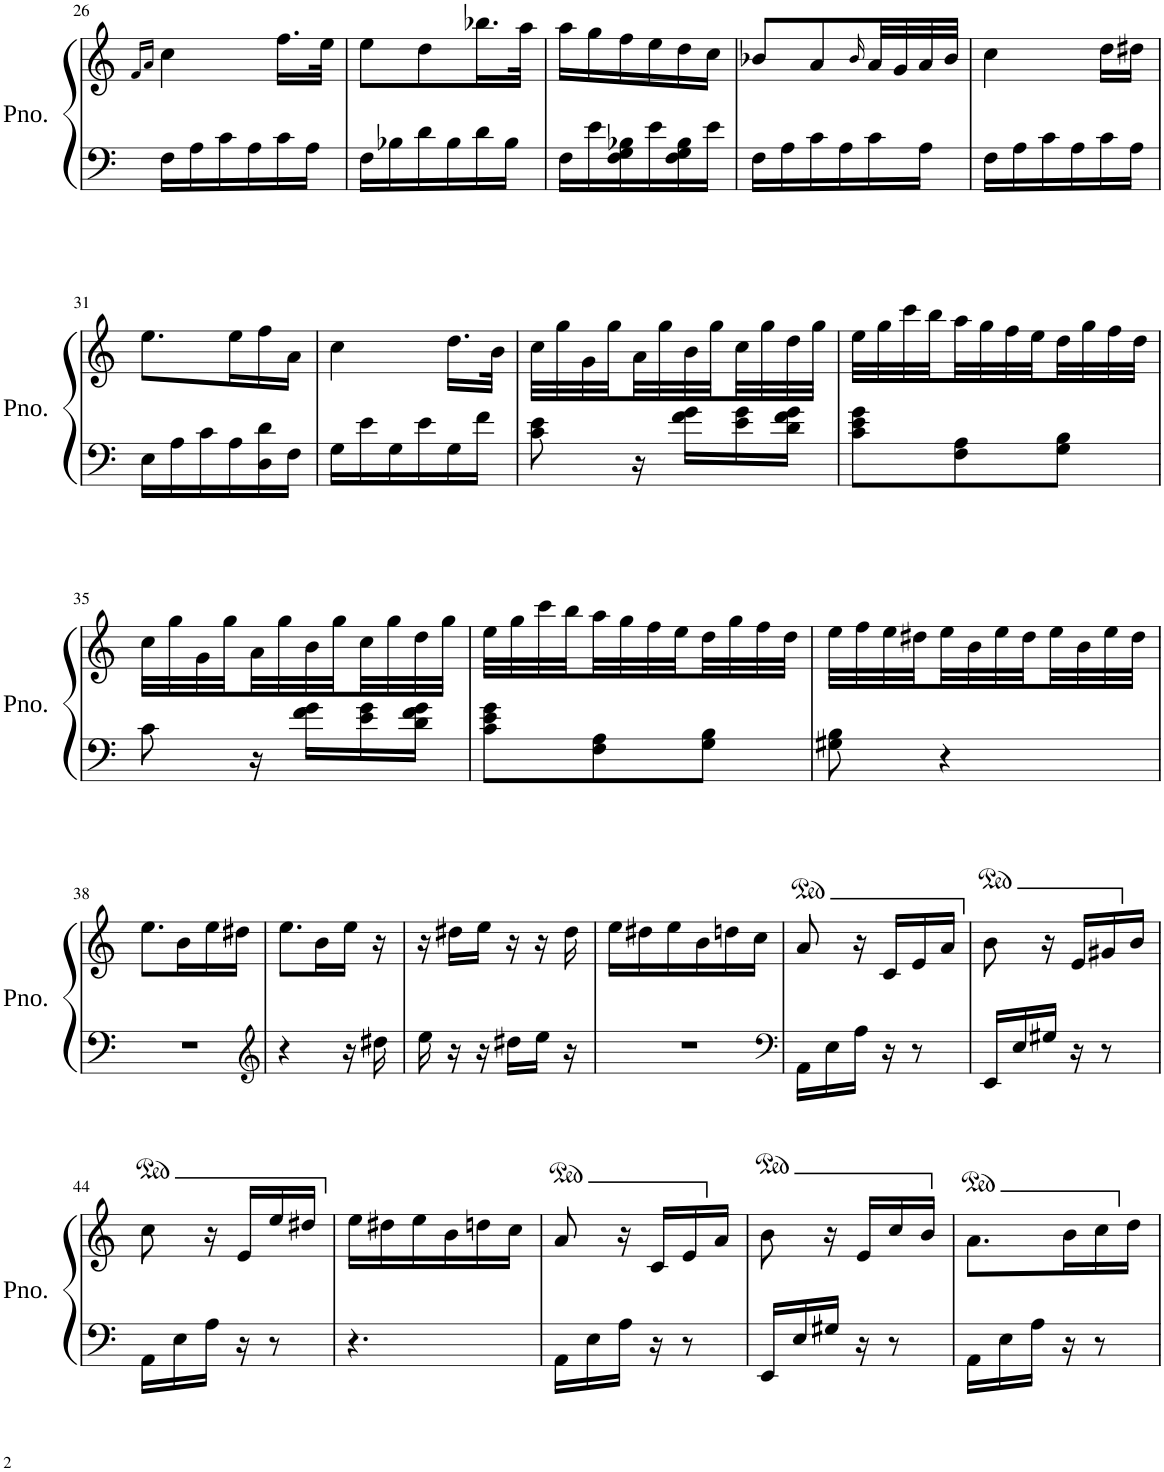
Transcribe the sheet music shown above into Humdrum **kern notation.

**kern	**kern
*part1	*part1
*staff2	*staff1
*I"Piano	*
*I'Pno.	*
!!LO:PB:g=z
*clefF4	*clefG2
*k[]	*k[]
*M3/8	*M3/8
=26	=26
.	16qf/LL
.	16qa/JJ
16F\LL	4cc\
16A\	.
16c\	.
16A\	.
16c\	16.ff\LL
16A\JJ	.
.	32ee\JJk
=27	=27
16F\LL	8ee\L
16B-X\	.
16d\	8dd\
16B-\	.
16d\	16.bb-X\L
16B-\JJ	.
.	32aa\JJk
=28	=28
16F\LL	16aa\LL
16e\	16gg\
16F\ 16G\ 16B-X\	16ff\
16e\	16ee\
16F\ 16G\ 16B-\	16dd\
16e\JJ	16cc\JJ
=29	=29
16F\LL	8b-X/L
16A\	.
16c\	8a/
16A\	.
.	16qb-/
16c\	32a/LL
.	32g/
16A\JJ	32a/
.	32b-/JJJ
=30	=30
16F\LL	4cc\
16A\	.
16c\	.
16A\	.
16c\	16dd\LL
16A\JJ	16dd#X\JJ
!!LO:LB:g=z
=31	=31
16E\LL	8.ee\L
16A\	.
16c\	.
16A\	16ee\L
16D\ 16d\	16ff\
16F\JJ	16a\JJ
=32	=32
16G\LL	4cc\
16e\	.
16G\	.
16e\	.
16G\	16.dd\LL
16f\JJ	.
.	32b\JJk
=33	=33
8c\ 8e\	32cc\LLL
.	32gg\
.	32g\
.	32gg\
16r	32a\
.	32gg\
16f\ 16g\LL	32b\
.	32gg\
16e\ 16g\	32cc\
.	32gg\
16d\ 16f\ 16g\JJ	32dd\
.	32gg\JJJ
=34	=34
8c\ 8e\ 8g\L	32ee\LLL
.	32gg\
.	32ccc\
.	32bb\
8F\ 8A\	32aa\
.	32gg\
.	32ff\
.	32ee\
8G\ 8B\J	32dd\
.	32gg\
.	32ff\
.	32dd\JJJ
!!LO:LB:g=z
=35	=35
8c\	32cc\LLL
.	32gg\
.	32g\
.	32gg\
16r	32a\
.	32gg\
16f\ 16g\LL	32b\
.	32gg\
16e\ 16g\	32cc\
.	32gg\
16d\ 16f\ 16g\JJ	32dd\
.	32gg\JJJ
=36	=36
8c\ 8e\ 8g\L	32ee\LLL
.	32gg\
.	32ccc\
.	32bb\
8F\ 8A\	32aa\
.	32gg\
.	32ff\
.	32ee\
8G\ 8B\J	32dd\
.	32gg\
.	32ff\
.	32dd\JJJ
=37	=37
8G#X\ 8B\	32ee\LLL
.	32ff\
.	32ee\
.	32dd#X\
4r	32ee\
.	32b\
.	32ee\
.	32dd#\
.	32ee\
.	32b\
.	32ee\
.	32dd#\JJJ
!!LO:LB:g=z
=38	=38
4.r	8.ee\L
.	16b\L
.	16ee\
.	16dd#X\JJ
=39	=39
*clefG2	*
4r	8.ee\L
.	16b\L
16r	16ee\JJ
16dd#X\	16r
=40	=40
16ee\	16r
16r	16dd#X\LL
16r	16ee\JJ
16dd#X\LL	16r
16ee\JJ	16r
16r	16dd#\
=41	=41
4.r	16ee\LL
.	16dd#X\
.	16ee\
.	16b\
.	16ddn\
.	16cc\JJ
=42	=42
*clefF4	*
*	*ped
16AA\LL	8a/
16E\	.
16A\JJ	16r
16r	16c/LL
8r	16e/
*	*Xped
.	16a/JJ
=43	=43
*	*ped
16EE/LL	8b\
16E/	.
16G#X/JJ	16r
16r	16e/LL
8r	16g#X/
*	*Xped
.	16b/JJ
!!LO:LB:g=z
=44	=44
*	*ped
16AA\LL	8cc\
16E\	.
16A\JJ	16r
16r	16e/LL
8r	16ee/
.	16dd#X/JJ
=45	=45
*	*Xped
4.r	16ee\LL
.	16dd#X\
.	16ee\
.	16b\
.	16ddn\
.	16cc\JJ
=46	=46
*	*ped
16AA\LL	8a/
16E\	.
16A\JJ	16r
16r	16c/LL
8r	16e/
*	*Xped
.	16a/JJ
=47	=47
*	*ped
16EE/LL	8b\
16E/	.
16G#X/JJ	16r
16r	16e/LL
8r	16cc/
*	*Xped
.	16b/JJ
=48	=48
*	*ped
16AA\LL	8.a\L
16E\	.
16A\JJ	.
16r	16b\L
8r	16cc\
*	*Xped
.	16dd\JJ
=	=
*-	*-
